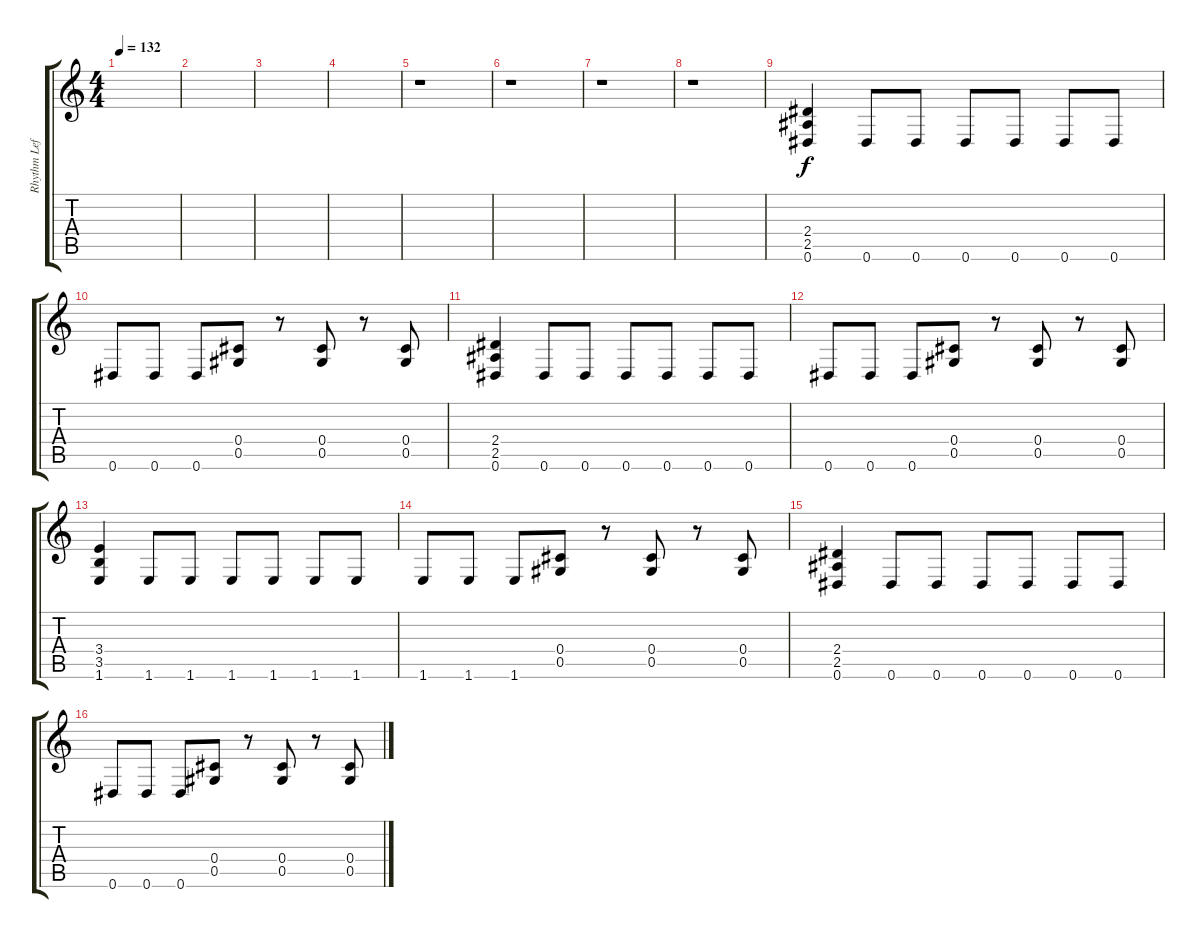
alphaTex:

\track ("Rhythm Left" "Rhythm Lef") {instrument distortionguitar}
\staff {score tabs}
\tuning (Eb4 Bb3 Gb3 Db3 Ab2 Eb2) {hide}
\ts (4 4)
\tempo 132
\clef g2
\ks c
|
|
|
|
r.1 |
r.1 |
r.1 |
r.1 |
(2.4 2.5 0.6).4 0.6.8 0.6.8 0.6.8 0.6.8 0.6.8 0.6.8 |
0.6.8 0.6.8 0.6.8 (0.4 0.5).8 r.8 (0.4 0.5).8 r.8 (0.4 0.5).8 |
(2.4 2.5 0.6).4 0.6.8 0.6.8 0.6.8 0.6.8 0.6.8 0.6.8 |
0.6.8 0.6.8 0.6.8 (0.4 0.5).8 r.8 (0.4 0.5).8 r.8 (0.4 0.5).8 |
(3.4 3.5 1.6).4 1.6.8 1.6.8 1.6.8 1.6.8 1.6.8 1.6.8 |
1.6.8 1.6.8 1.6.8 (0.4 0.5).8 r.8 (0.4 0.5).8 r.8 (0.4 0.5).8 |
(2.4 2.5 0.6).4 0.6.8 0.6.8 0.6.8 0.6.8 0.6.8 0.6.8 |
0.6.8 0.6.8 0.6.8 (0.4 0.5).8 r.8 (0.4 0.5).8 r.8 (0.4 0.5).8
